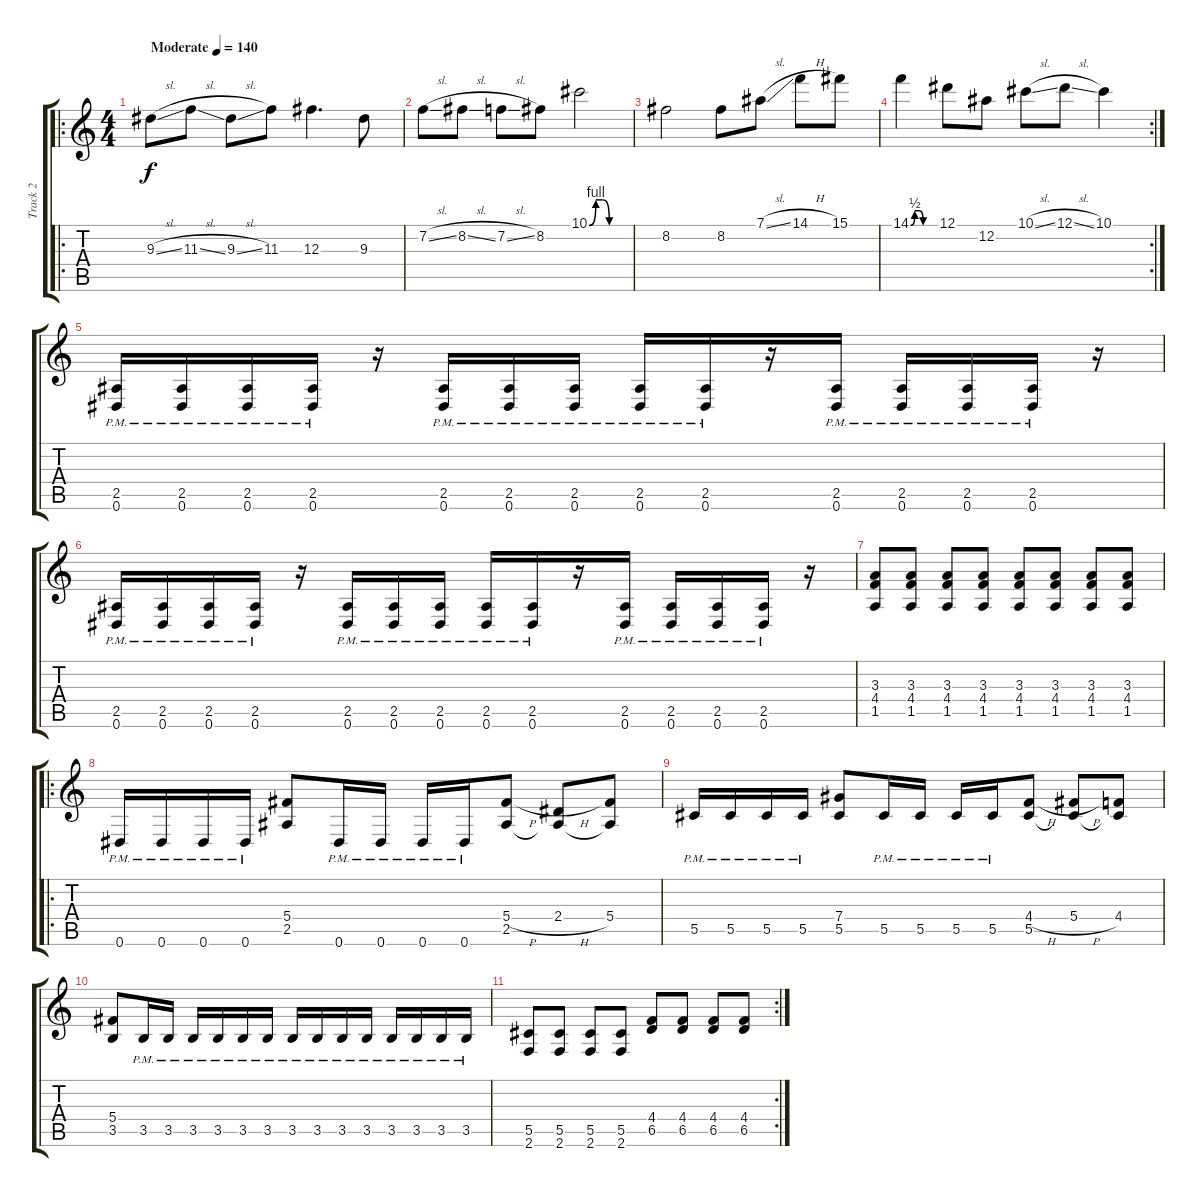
\track ("Track 2" "Track 2") {instrument distortionguitar}
\staff {score tabs}
\tuning (Eb4 Bb3 Gb3 Db3 Ab2 Eb2) {hide}
\ro
\ts (4 4)
\tempo (140 "Moderate")
\clef g2
\ks c
9.3{sl}.8{dy f instrument distortionguitar} 11.3{sl}.8 9.3{sl}.8 11.3.8 12.3.4{d} 9.3.8 |
7.2{sl}.8 8.2{sl}.8 7.2{sl}.8 8.2.8 10.1{be (custom 0 0 10 4 20 4 30 0 60 0)}.2 |
8.2.2 8.2.8 7.1{sl}.8 14.1{h}.8 15.1.8 |
\rc 2
14.1{be (custom 0 0 10 2 20 2 30 0 60 0)}.4 12.1.8 12.2.8 10.1{sl}.8 12.1{sl}.8 10.1.4 |
(2.5{pm} 0.6{pm}).16 (2.5{pm} 0.6{pm}).16 (2.5{pm} 0.6{pm}).16 (2.5{pm} 0.6{pm}).16 r.16 (2.5{pm} 0.6{pm}).16 (2.5{pm} 0.6{pm}).16 (2.5{pm} 0.6{pm}).16 (2.5{pm} 0.6{pm}).16 (2.5{pm} 0.6{pm}).16 r.16 (2.5{pm} 0.6{pm}).16 (2.5{pm} 0.6{pm}).16 (2.5{pm} 0.6{pm}).16 (2.5{pm} 0.6{pm}).16 r.16 |
(2.5{pm} 0.6{pm}).16 (2.5{pm} 0.6{pm}).16 (2.5{pm} 0.6{pm}).16 (2.5{pm} 0.6{pm}).16 r.16 (2.5{pm} 0.6{pm}).16 (2.5{pm} 0.6{pm}).16 (2.5{pm} 0.6{pm}).16 (2.5{pm} 0.6{pm}).16 (2.5{pm} 0.6{pm}).16 r.16 (2.5{pm} 0.6{pm}).16 (2.5{pm} 0.6{pm}).16 (2.5{pm} 0.6{pm}).16 (2.5{pm} 0.6{pm}).16 r.16 |
(3.3 4.4 1.5).8 (3.3 4.4 1.5).8 (3.3 4.4 1.5).8 (3.3 4.4 1.5).8 (3.3 4.4 1.5).8 (3.3 4.4 1.5).8 (3.3 4.4 1.5).8 (3.3 4.4 1.5).8 |
\ro
0.6{pm}.16 0.6{pm}.16 0.6{pm}.16 0.6{pm}.16 (5.4 2.5).8 0.6{pm}.16 0.6{pm}.16 0.6{pm}.16 0.6{pm}.16 (5.4{h} 2.5).8 (2.4{h} 2.5{t}).8 (5.4 2.5{t}).8 |
5.5{pm}.16 5.5{pm}.16 5.5{pm}.16 5.5{pm}.16 (7.4 5.5).8 5.5{pm}.16 5.5{pm}.16 5.5{pm}.16 5.5{pm}.16 (4.4{h} 5.5).8 (5.4{h} 5.5{t}).8 (4.4 5.5{t}).8 |
(5.4 3.5).8 3.5{pm}.16 3.5{pm}.16 3.5{pm}.16 3.5{pm}.16 3.5{pm}.16 3.5{pm}.16 3.5{pm}.16 3.5{pm}.16 3.5{pm}.16 3.5{pm}.16 3.5{pm}.16 3.5{pm}.16 3.5{pm}.16 3.5{pm}.16 |
\rc 2
(5.5 2.6).8 (5.5 2.6).8 (5.5 2.6).8 (5.5 2.6).8 (4.4 6.5).8 (4.4 6.5).8 (4.4 6.5).8 (4.4 6.5).8
